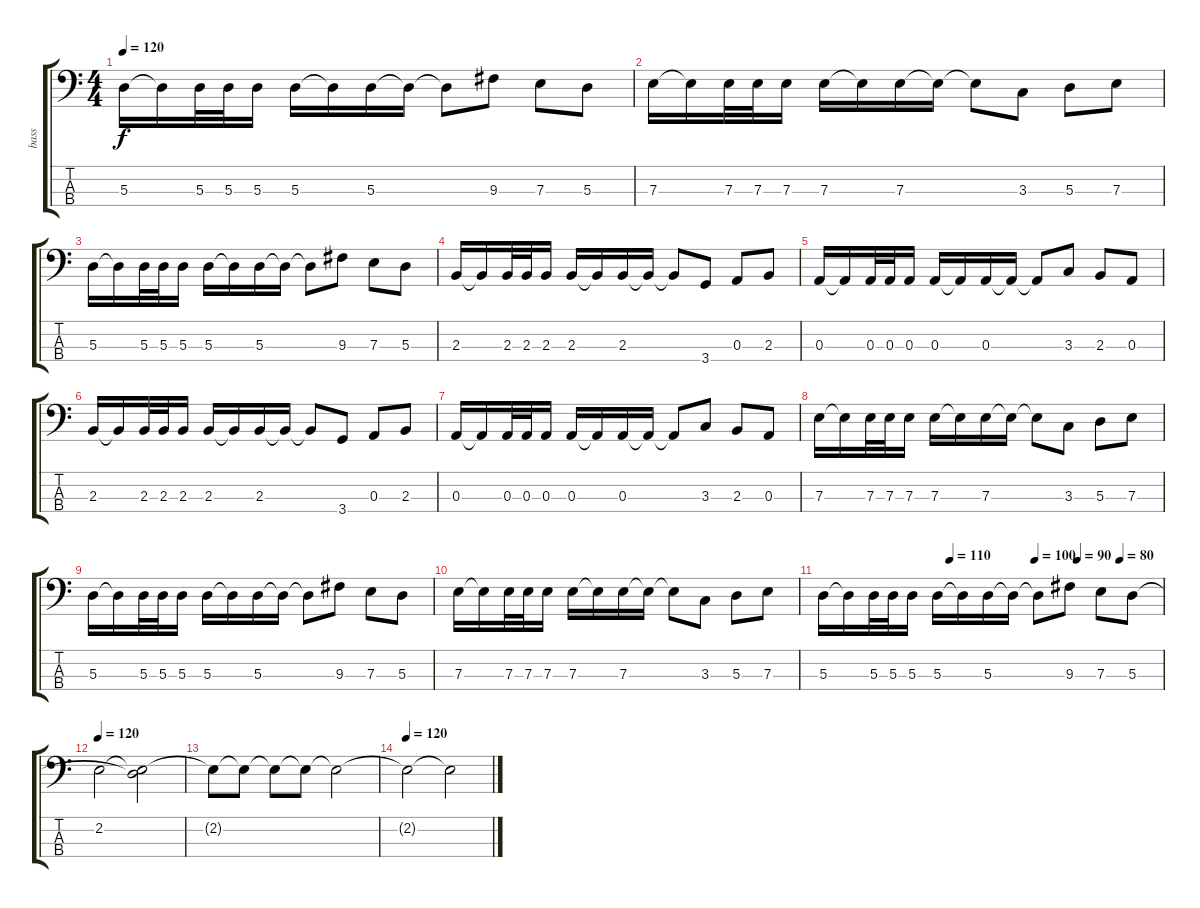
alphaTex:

\track ("bass" "bass") {instrument electricbasspick}
\staff {score tabs}
\tuning (G2 D2 A1 E1) {hide}
\ts (4 4)
\tempo 120
\clef f4
\ks c
5.3.16{dy f} 5.3{t}.16 5.3.32 5.3.32 5.3.16 5.3.16 5.3{t}.16 5.3.16 5.3{t}.16 5.3{t}.8 9.3.8 7.3.8 5.3.8 |
7.3.16 7.3{t}.16 7.3.32 7.3.32 7.3.16 7.3.16 7.3{t}.16 7.3.16 7.3{t}.16 7.3{t}.8 3.3.8 5.3.8 7.3.8 |
5.3.16 5.3{t}.16 5.3.32 5.3.32 5.3.16 5.3.16 5.3{t}.16 5.3.16 5.3{t}.16 5.3{t}.8 9.3.8 7.3.8 5.3.8 |
2.3.16 2.3{t}.16 2.3.32 2.3.32 2.3.16 2.3.16 2.3{t}.16 2.3.16 2.3{t}.16 2.3{t}.8 3.4.8 0.3.8 2.3.8 |
0.3.16 0.3{t}.16 0.3.32 0.3.32 0.3.16 0.3.16 0.3{t}.16 0.3.16 0.3{t}.16 0.3{t}.8 3.3.8 2.3.8 0.3.8 |
2.3.16 2.3{t}.16 2.3.32 2.3.32 2.3.16 2.3.16 2.3{t}.16 2.3.16 2.3{t}.16 2.3{t}.8 3.4.8 0.3.8 2.3.8 |
0.3.16 0.3{t}.16 0.3.32 0.3.32 0.3.16 0.3.16 0.3{t}.16 0.3.16 0.3{t}.16 0.3{t}.8 3.3.8 2.3.8 0.3.8 |
7.3.16 7.3{t}.16 7.3.32 7.3.32 7.3.16 7.3.16 7.3{t}.16 7.3.16 7.3{t}.16 7.3{t}.8 3.3.8 5.3.8 7.3.8 |
5.3.16 5.3{t}.16 5.3.32 5.3.32 5.3.16 5.3.16 5.3{t}.16 5.3.16 5.3{t}.16 5.3{t}.8 9.3.8 7.3.8 5.3.8 |
7.3.16 7.3{t}.16 7.3.32 7.3.32 7.3.16 7.3.16 7.3{t}.16 7.3.16 7.3{t}.16 7.3{t}.8 3.3.8 5.3.8 7.3.8 |
\tempo (110 0.375)
\tempo (100 0.625)
\tempo (90 0.75)
\tempo (80 0.875)
5.3.16 5.3{t}.16 5.3.32 5.3.32 5.3.16 5.3.16 5.3{t}.16 5.3.16 5.3{t}.16 5.3{t}.8 9.3.8 7.3.8 5.3.8 |
\tempo 120
2.2.2{volume 5} (2.2{t} 5.3{t}).2 |
2.2{t}.8 2.2{t}.8 2.2{t}.8 2.2{t}.8 2.2{t}.2 |
\tempo 120
2.2{t}.2 2.2{t}.2
